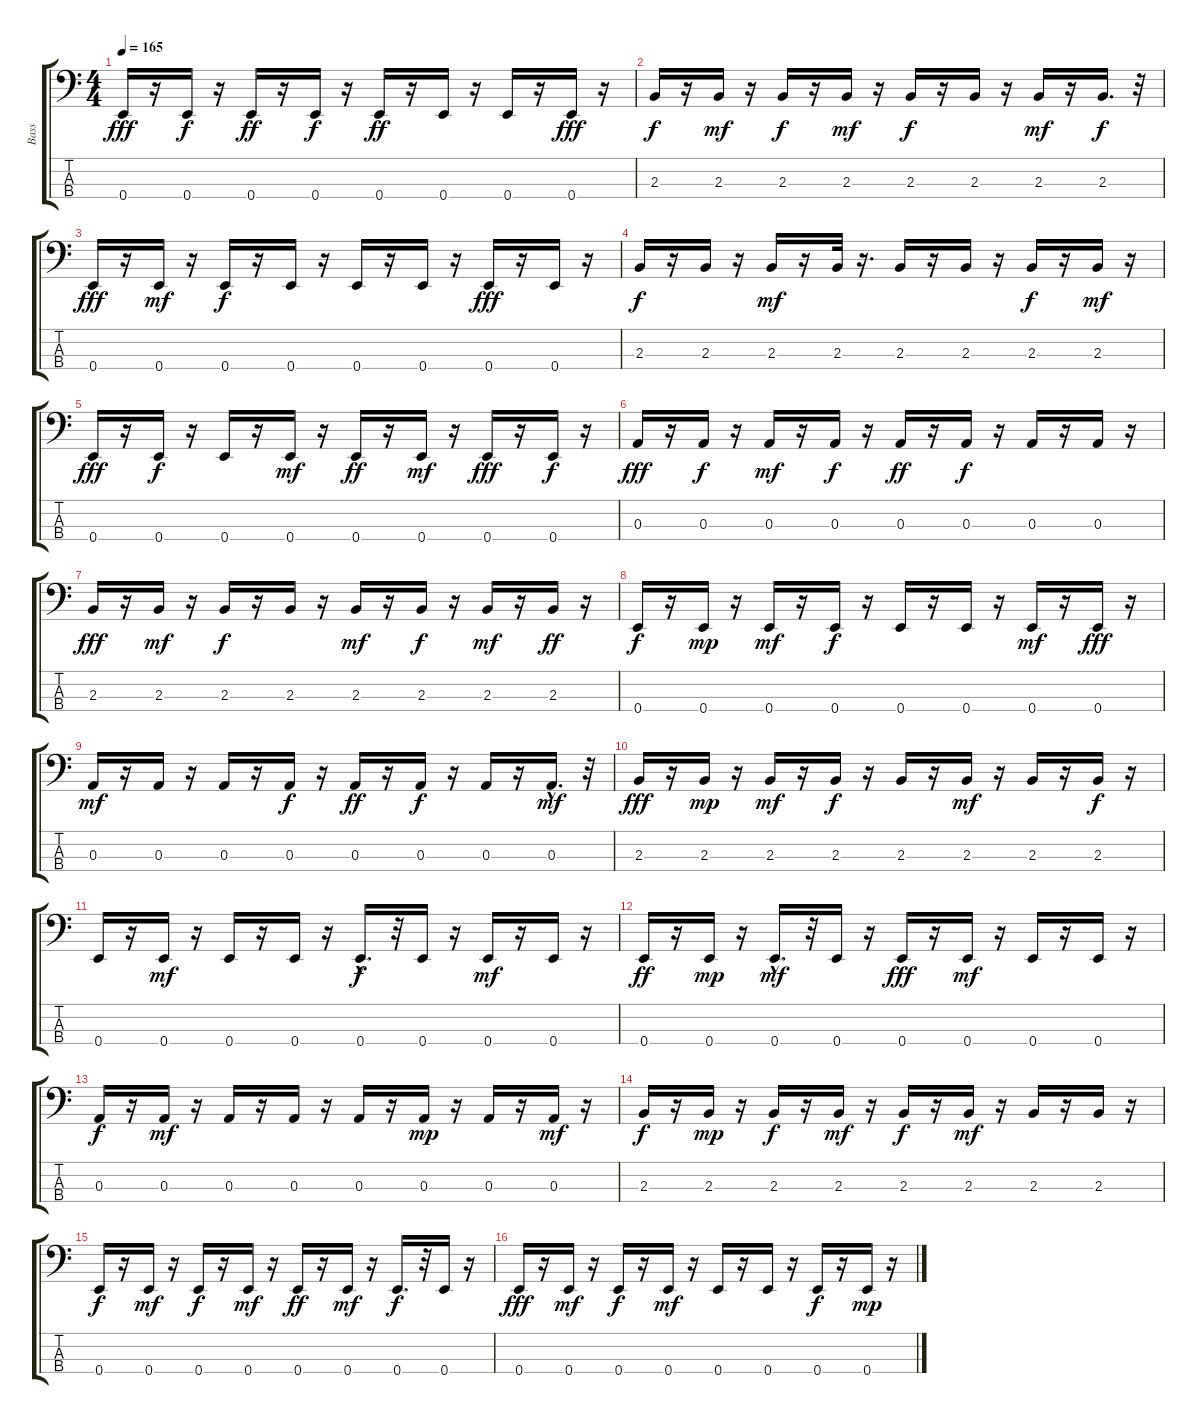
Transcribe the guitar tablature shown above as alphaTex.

\track ("Bass" "Bass") {instrument electricbasspick}
\staff {score tabs}
\tuning (G2 D2 A1 E1) {hide}
\ts (4 4)
\tempo 165
\clef f4
\ks c
0.4.16{dy fff} r.16 0.4.16{dy f} r.16 0.4.16{dy ff} r.16 0.4.16{dy f} r.16 0.4.16{dy ff} r.16 0.4.16 r.16 0.4.16 r.16 0.4.16{dy fff} r.16 |
2.3.16{dy f} r.16 2.3.16{dy mf} r.16 2.3.16{dy f} r.16 2.3.16{dy mf} r.16 2.3.16{dy f} r.16 2.3.16 r.16 2.3.16{dy mf} r.16 2.3.16{d dy f} r.32 |
0.4.16{dy fff} r.16 0.4.16{dy mf} r.16 0.4.16{dy f} r.16 0.4.16 r.16 0.4.16 r.16 0.4.16 r.16 0.4.16{dy fff} r.16 0.4.16 r.16 |
2.3.16{dy f} r.16 2.3.16 r.16 2.3.16{dy mf} r.16 2.3.32 r.16{d} 2.3.16 r.16 2.3.16 r.16 2.3.16{dy f} r.16 2.3.16{dy mf} r.16 |
0.4.16{dy fff} r.16 0.4.16{dy f} r.16 0.4.16 r.16 0.4.16{dy mf} r.16 0.4.16{dy ff} r.16 0.4.16{dy mf} r.16 0.4.16{dy fff} r.16 0.4.16{dy f} r.16 |
0.3.16{dy fff} r.16 0.3.16{dy f} r.16 0.3.16{dy mf} r.16 0.3.16{dy f} r.16 0.3.16{dy ff} r.16 0.3.16{dy f} r.16 0.3.16 r.16 0.3.16 r.16 |
2.3.16{dy fff} r.16 2.3.16{dy mf} r.16 2.3.16{dy f} r.16 2.3.16 r.16 2.3.16{dy mf} r.16 2.3.16{dy f} r.16 2.3.16{dy mf} r.16 2.3.16{dy ff} r.16 |
0.4.16{dy f} r.16 0.4.16{dy mp} r.16 0.4.16{dy mf} r.16 0.4.16{dy f} r.16 0.4.16 r.16 0.4.16 r.16 0.4.16{dy mf} r.16 0.4.16{dy fff} r.16 |
0.3.16{dy mf} r.16 0.3.16 r.16 0.3.16 r.16 0.3.16{dy f} r.16 0.3.16{dy ff} r.16 0.3.16{dy f} r.16 0.3.16 r.16 0.3{hac}.16{d dy mf} r.32 |
2.3.16{dy fff} r.16 2.3.16{dy mp} r.16 2.3.16{dy mf} r.16 2.3.16{dy f} r.16 2.3.16 r.16 2.3.16{dy mf} r.16 2.3.16 r.16 2.3.16{dy f} r.16 |
0.4.16 r.16 0.4.16{dy mf} r.16 0.4.16 r.16 0.4.16 r.16 0.4{hac}.16{d dy f} r.32 0.4.16 r.16 0.4.16{dy mf} r.16 0.4.16 r.16 |
0.4.16{dy ff} r.16 0.4.16{dy mp} r.16 0.4{hac}.16{d dy mf} r.32 0.4.16 r.16 0.4.16{dy fff} r.16 0.4.16{dy mf} r.16 0.4.16 r.16 0.4.16 r.16 |
0.3.16{dy f} r.16 0.3.16{dy mf} r.16 0.3.16 r.16 0.3.16 r.16 0.3.16 r.16 0.3.16{dy mp} r.16 0.3.16 r.16 0.3.16{dy mf} r.16 |
2.3.16{dy f} r.16 2.3.16{dy mp} r.16 2.3.16{dy f} r.16 2.3.16{dy mf} r.16 2.3.16{dy f} r.16 2.3.16{dy mf} r.16 2.3.16 r.16 2.3.16 r.16 |
0.4.16{dy f} r.16 0.4.16{dy mf} r.16 0.4.16{dy f} r.16 0.4.16{dy mf} r.16 0.4.16{dy ff} r.16 0.4.16{dy mf} r.16 0.4.16{d dy f} r.32 0.4.16 r.16 |
0.4.16{dy fff} r.16 0.4.16{dy mf} r.16 0.4.16{dy f} r.16 0.4.16{dy mf} r.16 0.4.16 r.16 0.4.16 r.16 0.4.16{dy f} r.16 0.4.16{dy mp} r.16
